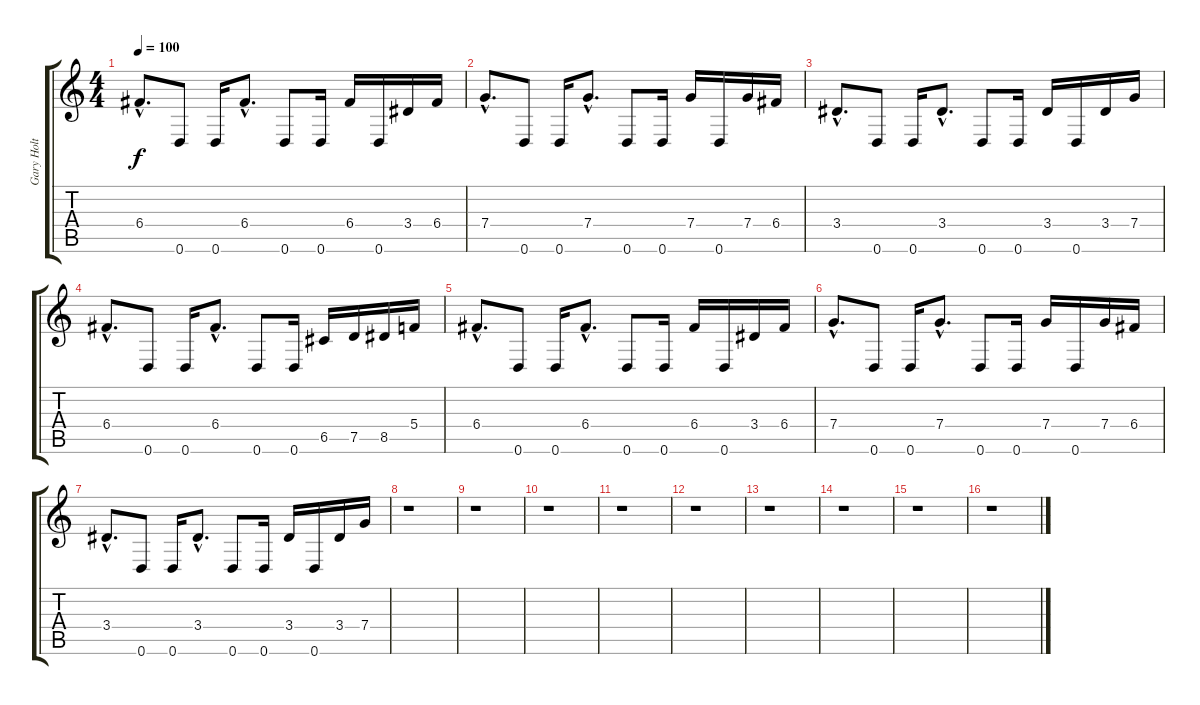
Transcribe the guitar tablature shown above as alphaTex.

\track ("Gary Holt II" "Gary Holt ") {instrument distortionguitar}
\staff {score tabs}
\tuning (D4 A3 F3 C3 G2 D2) {hide}
\ts (4 4)
\tempo 100
\clef g2
\ks c
6.4{hac}.8{d dy f instrument distortionguitar} 0.6.8 0.6.16 6.4{hac}.8{d} 0.6.8 0.6.16 6.4.16 0.6.16 3.4.16 6.4.16 |
7.4{hac}.8{d} 0.6.8 0.6.16 7.4{hac}.8{d} 0.6.8 0.6.16 7.4.16 0.6.16 7.4.16 6.4.16 |
3.4{hac}.8{d} 0.6.8 0.6.16 3.4{hac}.8{d} 0.6.8 0.6.16 3.4.16 0.6.16 3.4.16 7.4.16 |
6.4{hac}.8{d} 0.6.8 0.6.16 6.4{hac}.8{d} 0.6.8 0.6.16 6.5.16 7.5.16 8.5.16 5.4.16 |
6.4{hac}.8{d} 0.6.8 0.6.16 6.4{hac}.8{d} 0.6.8 0.6.16 6.4.16 0.6.16 3.4.16 6.4.16 |
7.4{hac}.8{d} 0.6.8 0.6.16 7.4{hac}.8{d} 0.6.8 0.6.16 7.4.16 0.6.16 7.4.16 6.4.16 |
3.4{hac}.8{d} 0.6.8 0.6.16 3.4{hac}.8{d} 0.6.8 0.6.16 3.4.16 0.6.16 3.4.16 7.4.16 |
r.1 |
r.1 |
r.1 |
r.1 |
r.1 |
r.1 |
r.1 |
r.1 |
r.1
